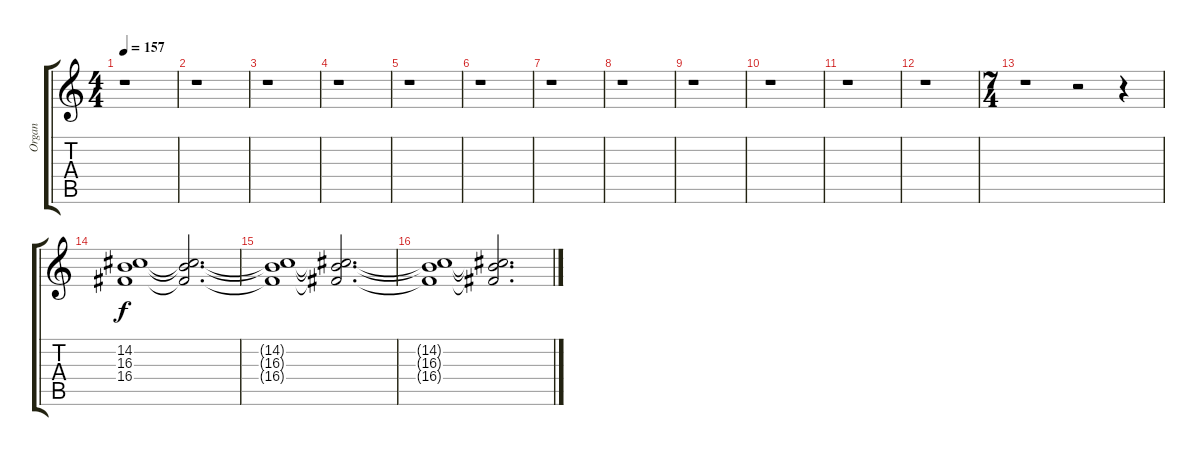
\track ("Organ" "Organ") {instrument drawbarorgan}
\staff {score tabs}
\tuning (E4 B3 G3 D3 A2 E2) {hide}
\ts (4 4)
\tempo 157
\clef g2
\ks c
r.1{dy f} |
r.1 |
r.1 |
r.1 |
r.1 |
r.1 |
r.1 |
r.1 |
r.1 |
r.1 |
r.1 |
r.1 |
\ts (7 4)
r.1 r.2 r.4 |
(14.2 16.3 16.4).1 (14.2{t} 16.3{t} 16.4{t}).2{d} |
(14.2{t} 16.3{t} 16.4{t}).1 (14.2{t} 16.3{t} 16.4{t}).2{d} |
(14.2{t} 16.3{t} 16.4{t}).1 (14.2{t} 16.3{t} 16.4{t}).2{d}
